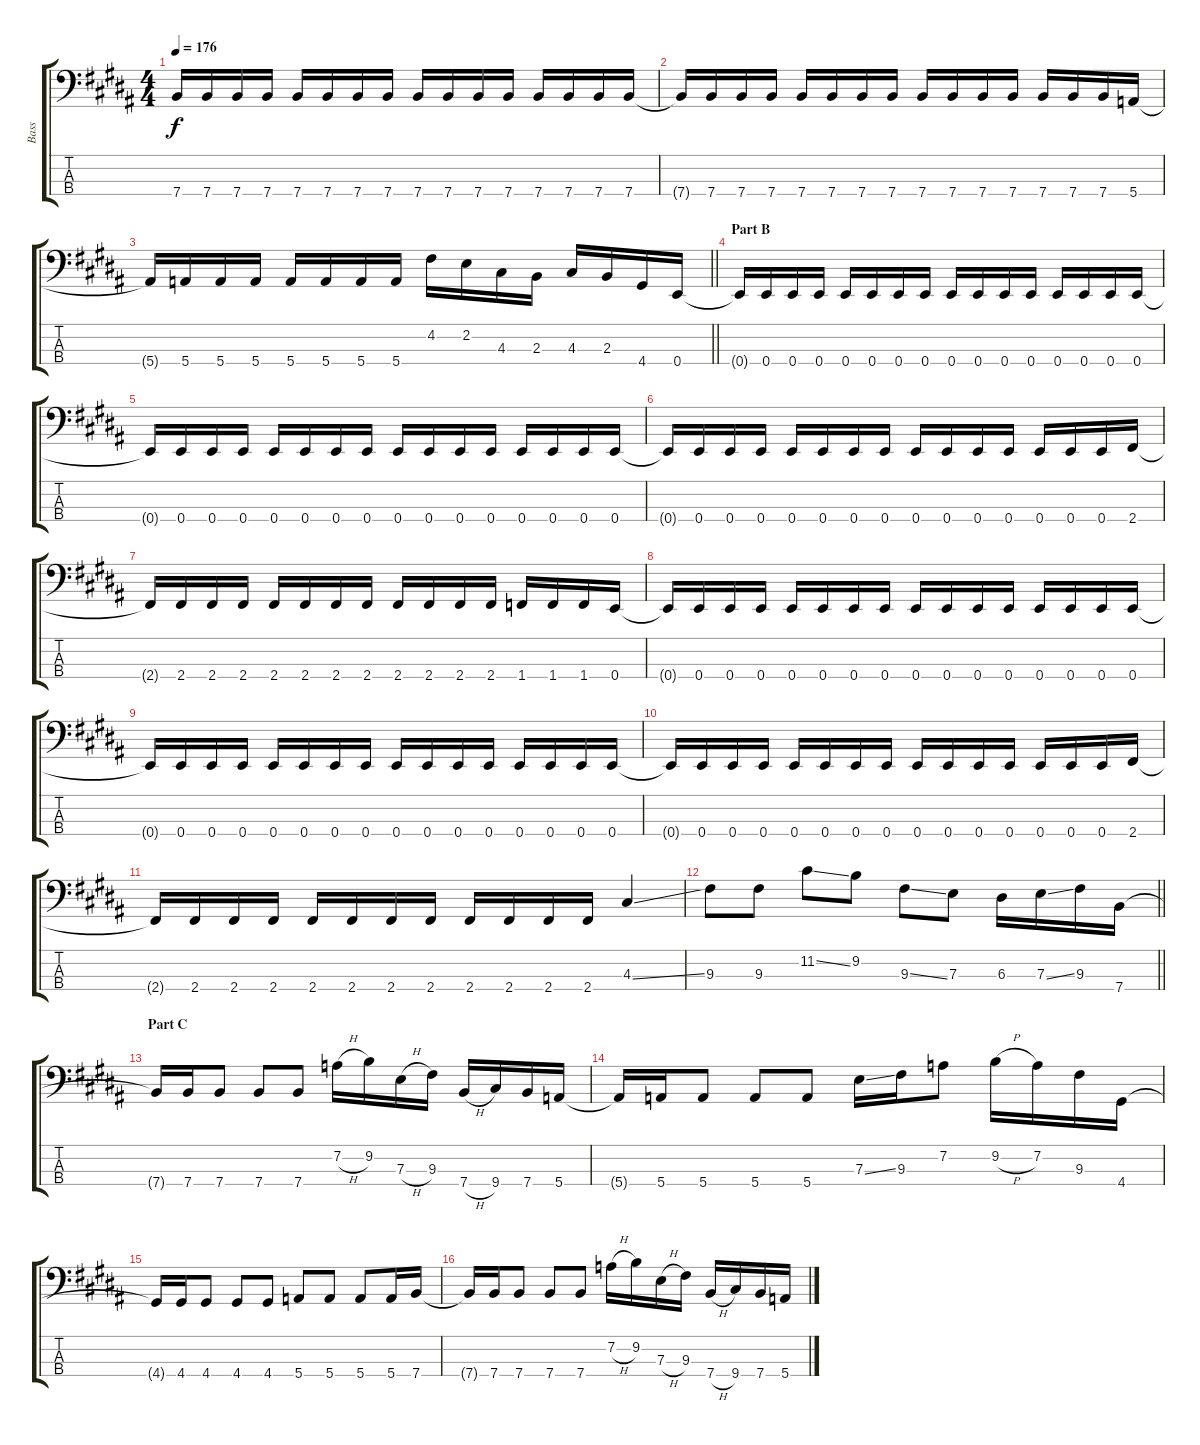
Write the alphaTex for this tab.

\track ("Bass" "Bass") {instrument electricbasspick}
\staff {score tabs}
\tuning (G2 D2 A1 E1) {hide}
\ts (4 4)
\tempo 176
\clef f4
\ks b
7.4{t}.16{dy f} 7.4.16 7.4.16 7.4.16 7.4.16 7.4.16 7.4.16 7.4.16 7.4.16 7.4.16 7.4.16 7.4.16 7.4.16 7.4.16 7.4.16 7.4.16 |
7.4{t}.16 7.4.16 7.4.16 7.4.16 7.4.16 7.4.16 7.4.16 7.4.16 7.4.16 7.4.16 7.4.16 7.4.16 7.4.16 7.4.16 7.4.16 5.4.16 |
\barLineRight lightlight
5.4{t}.16 5.4.16 5.4.16 5.4.16 5.4.16 5.4.16 5.4.16 5.4.16 4.2.16 2.2.16 4.3.16 2.3.16 4.3.16 2.3.16 4.4.16 0.4.16 |
\section ("" "Part B")
0.4{t}.16 0.4.16 0.4.16 0.4.16 0.4.16 0.4.16 0.4.16 0.4.16 0.4.16 0.4.16 0.4.16 0.4.16 0.4.16 0.4.16 0.4.16 0.4.16 |
0.4{t}.16 0.4.16 0.4.16 0.4.16 0.4.16 0.4.16 0.4.16 0.4.16 0.4.16 0.4.16 0.4.16 0.4.16 0.4.16 0.4.16 0.4.16 0.4.16 |
0.4{t}.16 0.4.16 0.4.16 0.4.16 0.4.16 0.4.16 0.4.16 0.4.16 0.4.16 0.4.16 0.4.16 0.4.16 0.4.16 0.4.16 0.4.16 2.4.16 |
2.4{t}.16 2.4.16 2.4.16 2.4.16 2.4.16 2.4.16 2.4.16 2.4.16 2.4.16 2.4.16 2.4.16 2.4.16 1.4.16 1.4.16 1.4.16 0.4.16 |
0.4{t}.16 0.4.16 0.4.16 0.4.16 0.4.16 0.4.16 0.4.16 0.4.16 0.4.16 0.4.16 0.4.16 0.4.16 0.4.16 0.4.16 0.4.16 0.4.16 |
0.4{t}.16 0.4.16 0.4.16 0.4.16 0.4.16 0.4.16 0.4.16 0.4.16 0.4.16 0.4.16 0.4.16 0.4.16 0.4.16 0.4.16 0.4.16 0.4.16 |
0.4{t}.16 0.4.16 0.4.16 0.4.16 0.4.16 0.4.16 0.4.16 0.4.16 0.4.16 0.4.16 0.4.16 0.4.16 0.4.16 0.4.16 0.4.16 2.4.16 |
2.4{t}.16 2.4.16 2.4.16 2.4.16 2.4.16 2.4.16 2.4.16 2.4.16 2.4.16 2.4.16 2.4.16 2.4.16 4.3{ss}.4 |
\barLineRight lightlight
9.3.8 9.3.8 11.2{ss}.8 9.2.8 9.3{ss}.8 7.3.8 6.3.16 7.3{ss}.16 9.3.16 7.4.16 |
\section ("" "Part C")
7.4{t}.16 7.4.16 7.4.8 7.4.8 7.4.8 7.2{h}.16 9.2.16 7.3{h}.16 9.3.16 7.4{h}.16 9.4.16 7.4.16 5.4.16 |
5.4{t}.16 5.4.16 5.4.8 5.4.8 5.4.8 7.3{ss}.16 9.3.16 7.2.8 9.2{h}.16 7.2.16 9.3.16 4.4.16 |
4.4{t}.16 4.4.16 4.4.8 4.4.8 4.4.8 5.4.8 5.4.8 5.4.8 5.4.16 7.4.16 |
7.4{t}.16 7.4.16 7.4.8 7.4.8 7.4.8 7.2{h}.16 9.2.16 7.3{h}.16 9.3.16 7.4{h}.16 9.4.16 7.4.16 5.4.16
